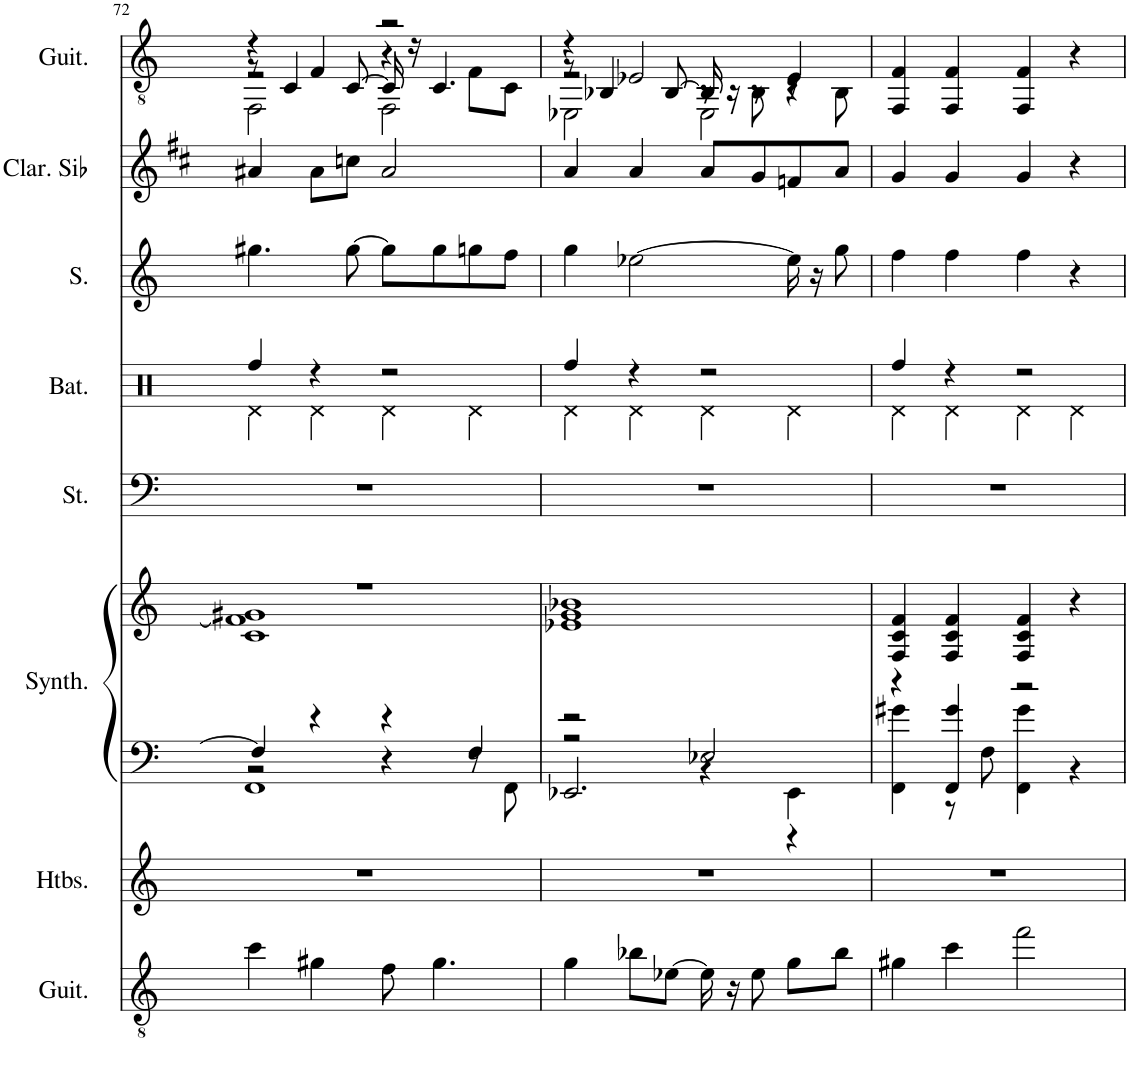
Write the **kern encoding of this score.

**kern	**kern	**kern	**kern	**kern	**kern	**kern	**kern	**kern
*part8	*part7	*part6	*part6	*part5	*part4	*part3	*part2	*part1
*staff9	*staff8	*staff7	*staff6	*staff5	*staff4	*staff3	*staff2	*staff1
*I"Guitare acoustique, Acoustic Guitar (steel)	*I"Hautbois, Oboe	*I"Synthétiseur de cuivres, Synth Brass 2	*	*I"Cordes, String Ensemble 2	*I"Batterie	*I"Soprano, Choir Aahs	*I"Clarinette en Sib	*I"Guitare à 7 cordes, Acoustic Guitar (nylon)
*I'Guit.	*I'Htbs.	*I'Synth.	*	*I'St.	*I'Bat.	*I'S.	*I'Clar. Sib	*I'Guit.
!!LO:PB:g=z
*clefGv2	*clefG2	*clefF4	*clefG2	*clefG2	*clefX	*clefG2	*clefG2	*clefGv2
*	*	*	*	*	*	*	*Trd1c2	*
*k[]	*k[]	*k[]	*k[]	*k[]	*k[]	*k[]	*k[f#c#]	*k[]
*M4/4	*M4/4	*M4/4	*M4/4	*M4/4	*M4/4	*M4/4	*M4/4	*M4/4
=72	=72	=72	=72	=72	=72	=72	=72	=72
*	*	*^	*^	*	*^	*	*	*^
*	*	*	*^	*	*	*	*	*	*	*	*	*^
*	*	*	*	*	*	*	*	*	*	*	*	*	*	*^
4cc\	1r	4F/]	2r	1FF	1r	1c 1f] 1g#X	1r	4Rff/	4Rd\	4.gg#X\	4a#X/	4r	2r	8r	2FF\
.	.	.	.	.	.	.	.	.	.	.	.	.	.	4C/	.
4g#X\	.	4r	.	.	.	.	.	4r	4Rd\	.	8a#\L	4F/	.	.	.
.	.	.	.	.	.	.	.	.	.	[8gg#\	8ccn\J	.	.	[8C/	.
8f\	.	4r	4r	.	.	.	.	2r	4Rd\	8gg#\L]	2a#/	2r	4r	16C/]	2FF\
.	.	.	.	.	.	.	.	.	.	.	.	.	.	16r	.
4.g#\	.	.	.	.	.	.	.	.	.	8gg#\	.	.	.	4.C/	.
.	.	4F/	8r	.	.	.	.	.	4Rd\	8ggn\	.	.	8F\L	.	.
.	.	.	8FF\	.	.	.	.	.	.	8ff\J	.	.	8C\J	.	.
*	*	*	*	*	*v	*v	*	*	*	*	*	*	*	*	*
=73	=73	=73	=73	=73	=73	=73	=73	=73	=73	=73	=73	=73	=73	=73
4g\	1r	2r	2r	2.EE-X/	1e-X 1g 1b-X	1r	4Rff/	4Rd\	4gg\	4a/	4r	2r	8r	2EE-X\
.	.	.	.	.	.	.	.	.	.	.	.	.	4BB-X/	.
8b-X\L	.	.	.	.	.	.	4r	4Rd\	[2ee-X\	4a/	2E-X/	.	.	.
[8e-X\J	.	.	.	.	.	.	.	.	.	.	.	.	[8BB-/	.
16e-\]	.	2E-X/	4r	.	.	.	2r	4Rd\	.	8a/L	.	8r	16BB-/]	2EE-\
16r	.	.	.	.	.	.	.	.	.	.	.	.	16r	.
8e-\	.	.	.	.	.	.	.	.	.	8g/	.	8BB-\	8r	.
8g\L	.	.	4EE-\	4r	.	.	.	4Rd\	16ee-\]	8fn/	4E-/	8r	4r	.
.	.	.	.	.	.	.	.	.	16r	.	.	.	.	.
8b-\J	.	.	.	.	.	.	.	.	8gg\	8a/J	.	8BB-\	.	.
*	*	*	*v	*v	*	*	*	*	*	*	*v	*v	*v	*v
=74	=74	=74	=74	=74	=74	=74	=74	=74	=74	=74
4g#X\	1r	4r	4FF\ 4g#X\	4F/ 4c/ 4f/	1r	4Rff/	4Rd\	4ff\	4g/	4FF/ 4F/
4cc\	.	4FF/ 4g#/	8r	4F/ 4c/ 4f/	.	4r	4Rd\	4ff\	4g/	4FF/ 4F/
.	.	.	8F\	.	.	.	.	.	.	.
2ff\	.	2r	4FF\ 4g#\	4F/ 4c/ 4f/	.	2r	4Rd\	4ff\	4g/	4FF/ 4F/
.	.	.	4r	4r	.	.	4Rd\	4r	4r	4r
*	*	*v	*v	*	*	*v	*v	*	*	*
=	=	=	=	=	=	=	=	=
*-	*-	*-	*-	*-	*-	*-	*-	*-
